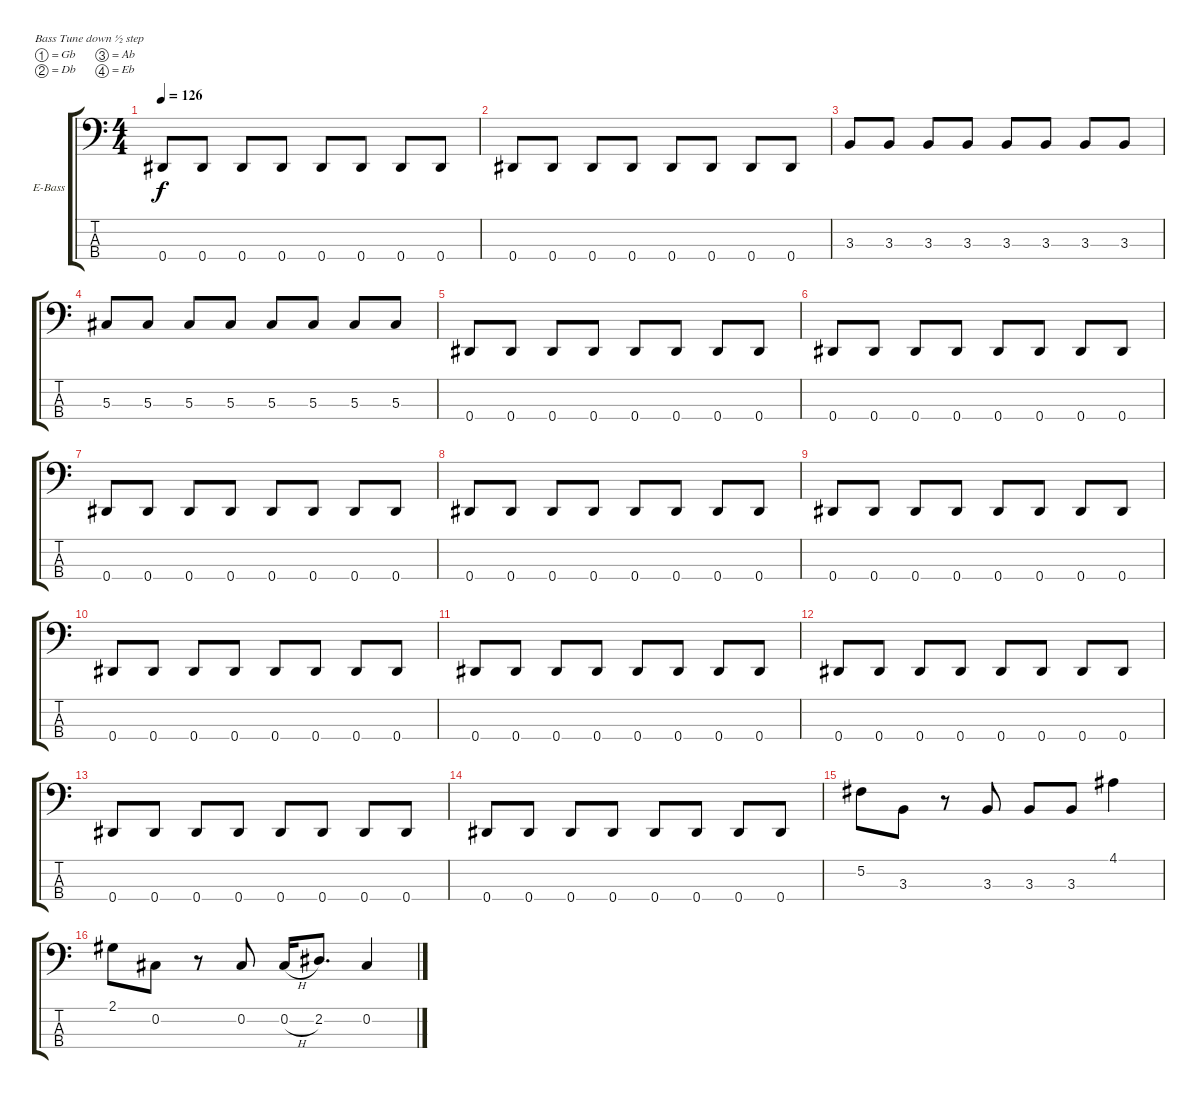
\bracketExtendMode groupsimilarinstruments
\firstSystemTrackNameOrientation horizontal
\otherSystemsTrackNameOrientation horizontal
\track ("Bass" "E-Bass") {instrument electricbasspick}
\staff {score tabs}
\tuning (Gb2 Db2 Ab1 Eb1)
\ts (4 4)
\tempo 126
\clef f4
\ks c
0.4.8{dy f} 0.4.8 0.4.8 0.4.8 0.4.8 0.4.8 0.4.8 0.4.8 |
0.4.8 0.4.8 0.4.8 0.4.8 0.4.8 0.4.8 0.4.8 0.4.8 |
3.3.8 3.3.8 3.3.8 3.3.8 3.3.8 3.3.8 3.3.8 3.3.8 |
5.3.8 5.3.8 5.3.8 5.3.8 5.3.8 5.3.8 5.3.8 5.3.8 |
0.4.8 0.4.8 0.4.8 0.4.8 0.4.8 0.4.8 0.4.8 0.4.8 |
0.4.8 0.4.8 0.4.8 0.4.8 0.4.8 0.4.8 0.4.8 0.4.8 |
0.4.8 0.4.8 0.4.8 0.4.8 0.4.8 0.4.8 0.4.8 0.4.8 |
0.4.8 0.4.8 0.4.8 0.4.8 0.4.8 0.4.8 0.4.8 0.4.8 |
0.4.8 0.4.8 0.4.8 0.4.8 0.4.8 0.4.8 0.4.8 0.4.8 |
0.4.8 0.4.8 0.4.8 0.4.8 0.4.8 0.4.8 0.4.8 0.4.8 |
0.4.8 0.4.8 0.4.8 0.4.8 0.4.8 0.4.8 0.4.8 0.4.8 |
0.4.8 0.4.8 0.4.8 0.4.8 0.4.8 0.4.8 0.4.8 0.4.8 |
0.4.8 0.4.8 0.4.8 0.4.8 0.4.8 0.4.8 0.4.8 0.4.8 |
0.4.8 0.4.8 0.4.8 0.4.8 0.4.8 0.4.8 0.4.8 0.4.8 |
5.2.8 3.3.8 r.8 3.3.8 3.3.8 3.3.8 4.1.4 |
2.1.8 0.2.8 r.8 0.2.8 0.2{h}.16 2.2.8{d} 0.2.4
